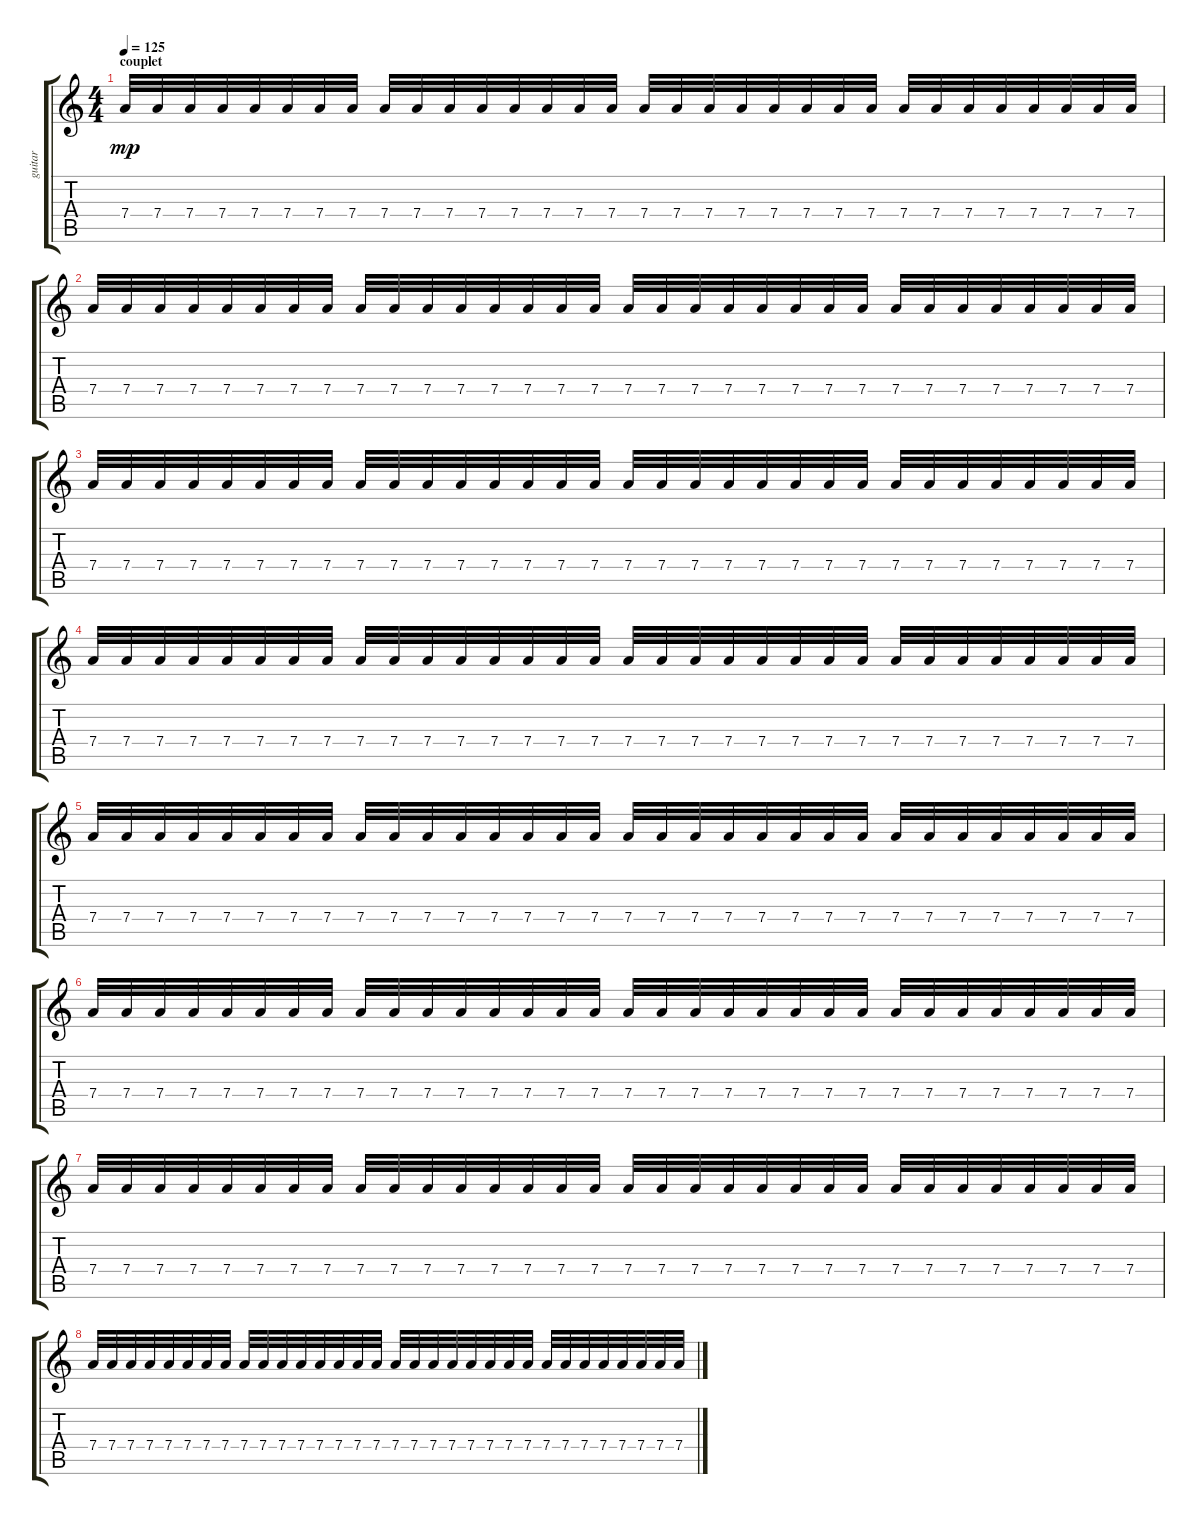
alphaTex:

\track ("guitar" "guitar") {instrument overdrivenguitar}
\staff {score tabs}
\tuning (E4 B3 G3 D3 A2 E2) {hide}
\ts (4 4)
\section ("" "couplet")
\tempo 125
\clef g2
\ks c
7.4.32{dy mp} 7.4.32 7.4.32 7.4.32 7.4.32 7.4.32 7.4.32 7.4.32 7.4.32 7.4.32 7.4.32 7.4.32 7.4.32 7.4.32 7.4.32 7.4.32 7.4.32 7.4.32 7.4.32 7.4.32 7.4.32 7.4.32 7.4.32 7.4.32 7.4.32 7.4.32 7.4.32 7.4.32 7.4.32 7.4.32 7.4.32 7.4.32 |
7.4.32 7.4.32 7.4.32 7.4.32 7.4.32 7.4.32 7.4.32 7.4.32 7.4.32 7.4.32 7.4.32 7.4.32 7.4.32 7.4.32 7.4.32 7.4.32 7.4.32 7.4.32 7.4.32 7.4.32 7.4.32 7.4.32 7.4.32 7.4.32 7.4.32 7.4.32 7.4.32 7.4.32 7.4.32 7.4.32 7.4.32 7.4.32 |
7.4.32 7.4.32 7.4.32 7.4.32 7.4.32 7.4.32 7.4.32 7.4.32 7.4.32 7.4.32 7.4.32 7.4.32 7.4.32 7.4.32 7.4.32 7.4.32 7.4.32 7.4.32 7.4.32 7.4.32 7.4.32 7.4.32 7.4.32 7.4.32 7.4.32 7.4.32 7.4.32 7.4.32 7.4.32 7.4.32 7.4.32 7.4.32 |
7.4.32 7.4.32 7.4.32 7.4.32 7.4.32 7.4.32 7.4.32 7.4.32 7.4.32 7.4.32 7.4.32 7.4.32 7.4.32 7.4.32 7.4.32 7.4.32 7.4.32 7.4.32 7.4.32 7.4.32 7.4.32 7.4.32 7.4.32 7.4.32 7.4.32 7.4.32 7.4.32 7.4.32 7.4.32 7.4.32 7.4.32 7.4.32 |
7.4.32 7.4.32 7.4.32 7.4.32 7.4.32 7.4.32 7.4.32 7.4.32 7.4.32 7.4.32 7.4.32 7.4.32 7.4.32 7.4.32 7.4.32 7.4.32 7.4.32 7.4.32 7.4.32 7.4.32 7.4.32 7.4.32 7.4.32 7.4.32 7.4.32 7.4.32 7.4.32 7.4.32 7.4.32 7.4.32 7.4.32 7.4.32 |
7.4.32 7.4.32 7.4.32 7.4.32 7.4.32 7.4.32 7.4.32 7.4.32 7.4.32 7.4.32 7.4.32 7.4.32 7.4.32 7.4.32 7.4.32 7.4.32 7.4.32 7.4.32 7.4.32 7.4.32 7.4.32 7.4.32 7.4.32 7.4.32 7.4.32 7.4.32 7.4.32 7.4.32 7.4.32 7.4.32 7.4.32 7.4.32 |
7.4.32 7.4.32 7.4.32 7.4.32 7.4.32 7.4.32 7.4.32 7.4.32 7.4.32 7.4.32 7.4.32 7.4.32 7.4.32 7.4.32 7.4.32 7.4.32 7.4.32 7.4.32 7.4.32 7.4.32 7.4.32 7.4.32 7.4.32 7.4.32 7.4.32 7.4.32 7.4.32 7.4.32 7.4.32 7.4.32 7.4.32 7.4.32 |
7.4.32 7.4.32 7.4.32 7.4.32 7.4.32 7.4.32 7.4.32 7.4.32 7.4.32 7.4.32 7.4.32 7.4.32 7.4.32 7.4.32 7.4.32 7.4.32 7.4.32 7.4.32 7.4.32 7.4.32 7.4.32 7.4.32 7.4.32 7.4.32 7.4.32 7.4.32 7.4.32 7.4.32 7.4.32 7.4.32 7.4.32 7.4.32
